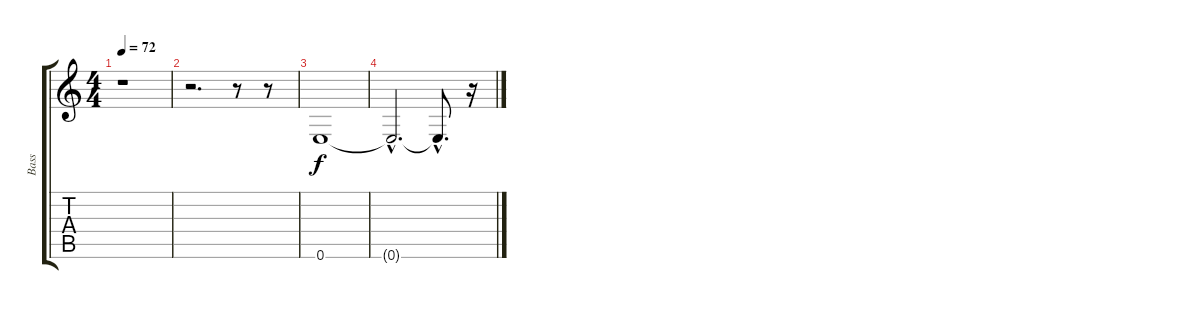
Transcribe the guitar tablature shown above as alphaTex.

\track ("Bass" "Bass") {instrument electricbasspick}
\staff {score tabs}
\tuning (E4 B3 G3 D3 A2 E2) {hide}
\ts (4 4)
\tempo 72
\clef g2
\ks c
r.1{dy f} |
r.2{d} r.8 r.8 |
0.6.1 |
0.6{hac t}.2{d} 0.6{hac t}.8{d} r.16
